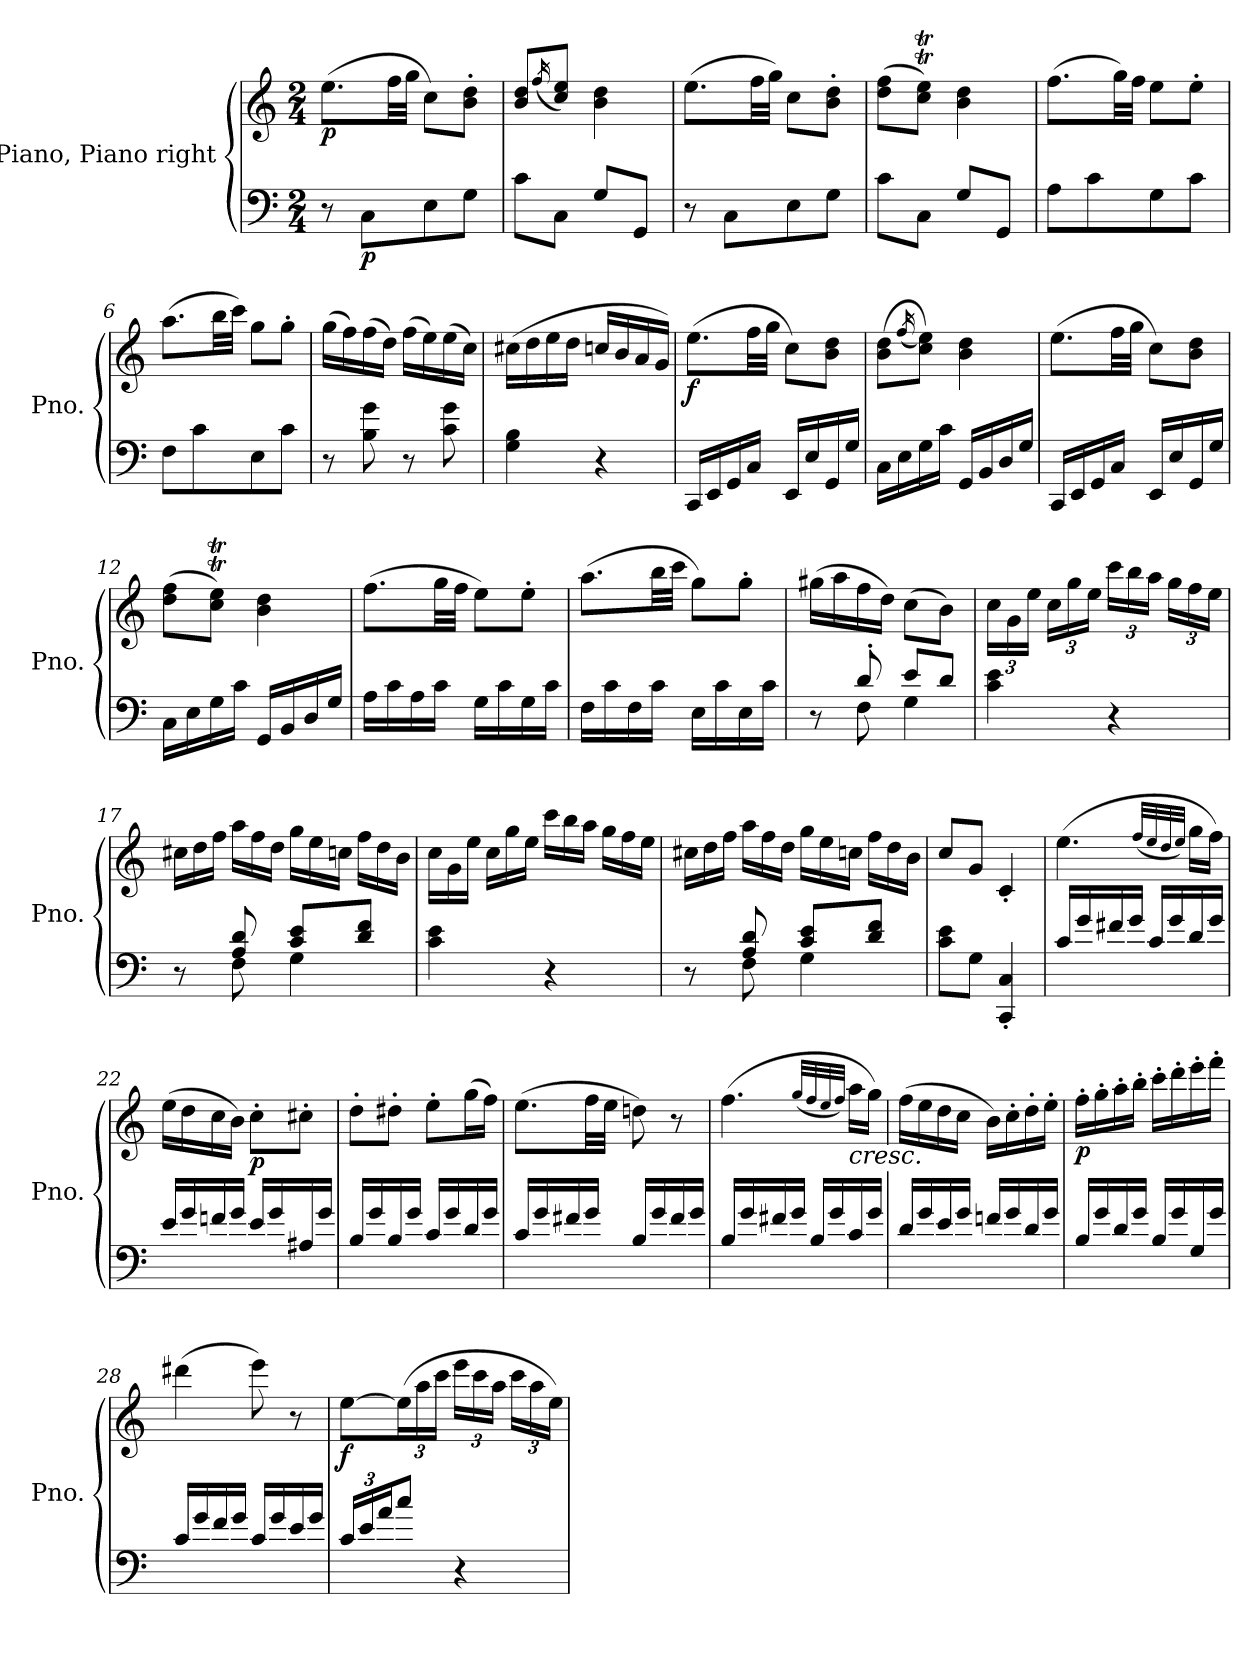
**kern	**kern	**dynam
*part1	*part1	*part1
*staff2	*staff1	*staff1/2
*I"Piano, Piano right	*	*
*I'Pno.	*	*
*clefF4	*clefG2	*
*k[]	*k[]	*
*M2/4	*M2/4	*
=1	=1	=1
!	!	!LO:DY:b
8r	(>8.ee\L	p
!	!	!LO:DY:b=2
8C\L	.	p
.	32ff\LL	.
.	32gg\JJJ	.
8E\	8cc\L)	.
8G\J	8b\' 8dd\'J	.
=2	=2	=2
8c\L	8b/ 8dd/L	.
.	(>16qff/	.
8C\J	8cc/ 8ee/J)	.
8G/L	4b\ 4dd\	.
8GG/J	.	.
=3	=3	=3
8r	(>8.ee\L	.
8C\L	.	.
.	32ff\LL	.
.	32gg\JJJ)	.
8E\	8cc\L	.
8G\J	8b\' 8dd\'J	.
=4	=4	=4
8c\L	(>8dd\ 8ff\L	.
8C\J	8cc\T 8ee\TJ)	.
8G/L	4b\ 4dd\	.
8GG/J	.	.
=5	=5	=5
8A\L	(>8.ff\L	.
8c\	.	.
.	32gg\LL)	.
.	32ff\JJJ	.
8G\	8ee\L	.
8c\J	8ee'\J	.
=6	=6	=6
8F\L	(>8.aa\L	.
8c\	.	.
.	32bb\LL	.
.	32ccc\JJJ)	.
8E\	8gg\L	.
8c\J	8gg'\J	.
=7	=7	=7
8r	(>16gg\LL	.
.	16ff\)	.
8B\ 8g\	(>16ff\	.
.	16dd\JJ)	.
8r	(>16ff\LL	.
.	16ee\)	.
8c\ 8g\	(>16ee\	.
.	16cc\JJ)	.
=8	=8	=8
4G\ 4B\	(>16cc#X\LL	.
.	16dd\	.
.	16ee\	.
.	16dd\JJ	.
4r	16ccn/LL	.
.	16b/	.
.	16a/	.
.	16g/JJ)	.
=9	=9	=9
!	!	!LO:DY:b
16CC/LL	(>8.ee\L	f
16EE/	.	.
16GG/	.	.
16C/JJ	32ff\LL	.
.	32gg\JJJ	.
16EE/LL	8cc\L)	.
16E/	.	.
16GG/	8b\ 8dd\J	.
16G/JJ	.	.
=10	=10	=10
16C\LL	(>8b\ 8dd\L	.
16E\	.	.
.	(<16qff/	.
16G\	8cc\ 8ee\J))	.
16c\JJ	.	.
16GG/LL	4b\ 4dd\	.
16BB/	.	.
16D/	.	.
16G/JJ	.	.
=11	=11	=11
16CC/LL	(>8.ee\L	.
16EE/	.	.
16GG/	.	.
16C/JJ	32ff\LL	.
.	32gg\JJJ	.
16EE/LL	8cc\L)	.
16E/	.	.
16GG/	8b\ 8dd\J	.
16G/JJ	.	.
=12	=12	=12
16C\LL	(>8dd\ 8ff\L	.
16E\	.	.
16G\	8cc\T 8ee\TJ)	.
16c\JJ	.	.
16GG/LL	4b\ 4dd\	.
16BB/	.	.
16D/	.	.
16G/JJ	.	.
=13	=13	=13
16A\LL	(>8.ff\L	.
16c\	.	.
16A\	.	.
16c\JJ	32gg\LL	.
.	32ff\JJJ	.
16G\LL	8ee\L)	.
16c\	.	.
16G\	8ee'\J	.
16c\JJ	.	.
=14	=14	=14
16F\LL	(>8.aa\L	.
16c\	.	.
16F\	.	.
16c\JJ	32bb\LL	.
.	32ccc\JJJ	.
16E\LL	8gg\L)	.
16c\	.	.
16E\	8gg'\J	.
16c\JJ	.	.
=15	=15	=15
*^	*	*
8r	8ryy	(>16gg#X\LL	.
.	.	16aa\	.
8d'/	8F\	16ff\	.
.	.	16dd\JJ)	.
8e/L	4G\	(>8cc\L	.
8d/J	.	8b\J)	.
*v	*v	*	*
=16	=16	=16
*	*Xbrackettup	*
4c\ 4e\	24cc\LL	.
.	24g\	.
.	24ee\JJ	.
.	24cc\LL	.
.	24gg\	.
.	24ee\JJ	.
4r	24ccc\LL	.
.	24bb\	.
.	24aa\JJ	.
.	24gg\LL	.
.	24ff\	.
.	24ee\JJ	.
=17	=17	=17
*^	*	*
*	*	*Xtuplet	*
8r	8ryy	24cc#X\LL	.
.	.	24dd\	.
.	.	24ff\JJ	.
8A/ 8d/	8F\	24aa\LL	.
.	.	24ff\	.
.	.	24dd\JJ	.
8c/ 8e/L	4G\	24gg\LL	.
.	.	24ee\	.
.	.	24ccn\JJ	.
8d/ 8f/J	.	24ff\LL	.
.	.	24dd\	.
.	.	24b\JJ	.
*v	*v	*	*
=18	=18	=18
4c\ 4e\	24cc\LL	.
.	24g\	.
.	24ee\JJ	.
.	24cc\LL	.
.	24gg\	.
.	24ee\JJ	.
4r	24ccc\LL	.
.	24bb\	.
.	24aa\JJ	.
.	24gg\LL	.
.	24ff\	.
.	24ee\JJ	.
=19	=19	=19
*^	*	*
8r	8ryy	24cc#X\LL	.
.	.	24dd\	.
.	.	24ff\JJ	.
8A/ 8d/	8F\	24aa\LL	.
.	.	24ff\	.
.	.	24dd\JJ	.
8c/ 8e/L	4G\	24gg\LL	.
.	.	24ee\	.
.	.	24ccn\JJ	.
8d/ 8f/J	.	24ff\LL	.
.	.	24dd\	.
.	.	24b\JJ	.
*v	*v	*	*
=20	=20	=20
8c\ 8e\L	8cc/L	.
8G\J	8g/J	.
4CC/' 4C/'	4c'/	.
=21	=21	=21
16c/LL	(>4.ee\	.
16g/	.	.
16f#X/	.	.
16g/JJ	.	.
16c/LL	.	.
16g/	.	.
.	(<32qff/LLL	.
.	32qee/	.
.	32qdd/	.
.	32qee/JJJ)	.
16d/	16gg\LL	.
16g/JJ	16ff\JJ)	.
=22	=22	=22
16e/LL	(>16ee\LL	.
16g/	16dd\	.
16fn/	16cc\	.
16g/JJ	16b\JJ)	.
!	!	!LO:DY:b
16e/LL	8cc'\L	p
16g/	.	.
16A#X/	8cc#X'\J	.
16g/JJ	.	.
=23	=23	=23
16B/LL	8dd'\L	.
16g/	.	.
16B/	8dd#X'\J	.
16g/JJ	.	.
16c/LL	8ee'\L	.
16g/	.	.
16d/	(>16gg\L	.
16g/JJ	16ff\JJ)	.
=24	=24	=24
16c/LL	(>8.ee\L	.
16g/	.	.
16f#X/	.	.
16g/JJ	32ff\LL	.
.	32ee\JJJ	.
16B/LL	8ddn\)	.
16g/	.	.
16f#/	8r	.
16g/JJ	.	.
=25	=25	=25
16B/LL	(>4.ff\	.
16g/	.	.
16f#X/	.	.
16g/JJ	.	.
16B/LL	.	.
16g/	.	.
.	(<32qgg/LLL	.
.	32qff/	.
.	32qee/	.
.	32qff/JJJ)	.
!	!LO:TX:b:i:t=cresc.	!
16c/	16aa\LL	.
16g/JJ	16gg\JJ)	.
=26	=26	=26
16d/LL	(>16ff\LL	.
16g/	16ee\	.
16e/	16dd\	.
16g/JJ	16cc\JJ	.
16fn/LL	16b\LL)	.
16g/	16cc'\	.
16d/	16dd'\	.
16g/JJ	16ee'\JJ	.
=27	=27	=27
!	!	!LO:DY:b
16B/LL	16ff'\LL	p
16g/	16gg'\	.
16d/	16aa'\	.
16g/JJ	16bb'\JJ	.
16B/LL	16ccc'\LL	.
16g/	16ddd'\	.
16G/	16eee'\	.
16g/JJ	16fff'\JJ	.
=28	=28	=28
16c/LL	(>4ddd#X\	.
16g/	.	.
16f/	.	.
16g/JJ	.	.
16c/LL	8eee\)	.
16g/	.	.
16e/	8r	.
16g/JJ	.	.
=29	=29	=29
*Xbrackettup	*	*
!	!	!LO:DY:b
24c/LL	[8ee\L	f
24e/	.	.
24a/J	.	.
*	*tuplet	*
8cc/J	(>24ee\L]	.
.	24aa\	.
.	24ccc\JJ	.
4r	24eee\LL	.
.	24ccc\	.
.	24aa\JJ	.
.	24ccc\LL	.
.	24aa\	.
.	24ee\JJ)	.
=	=	=
*-	*-	*-
